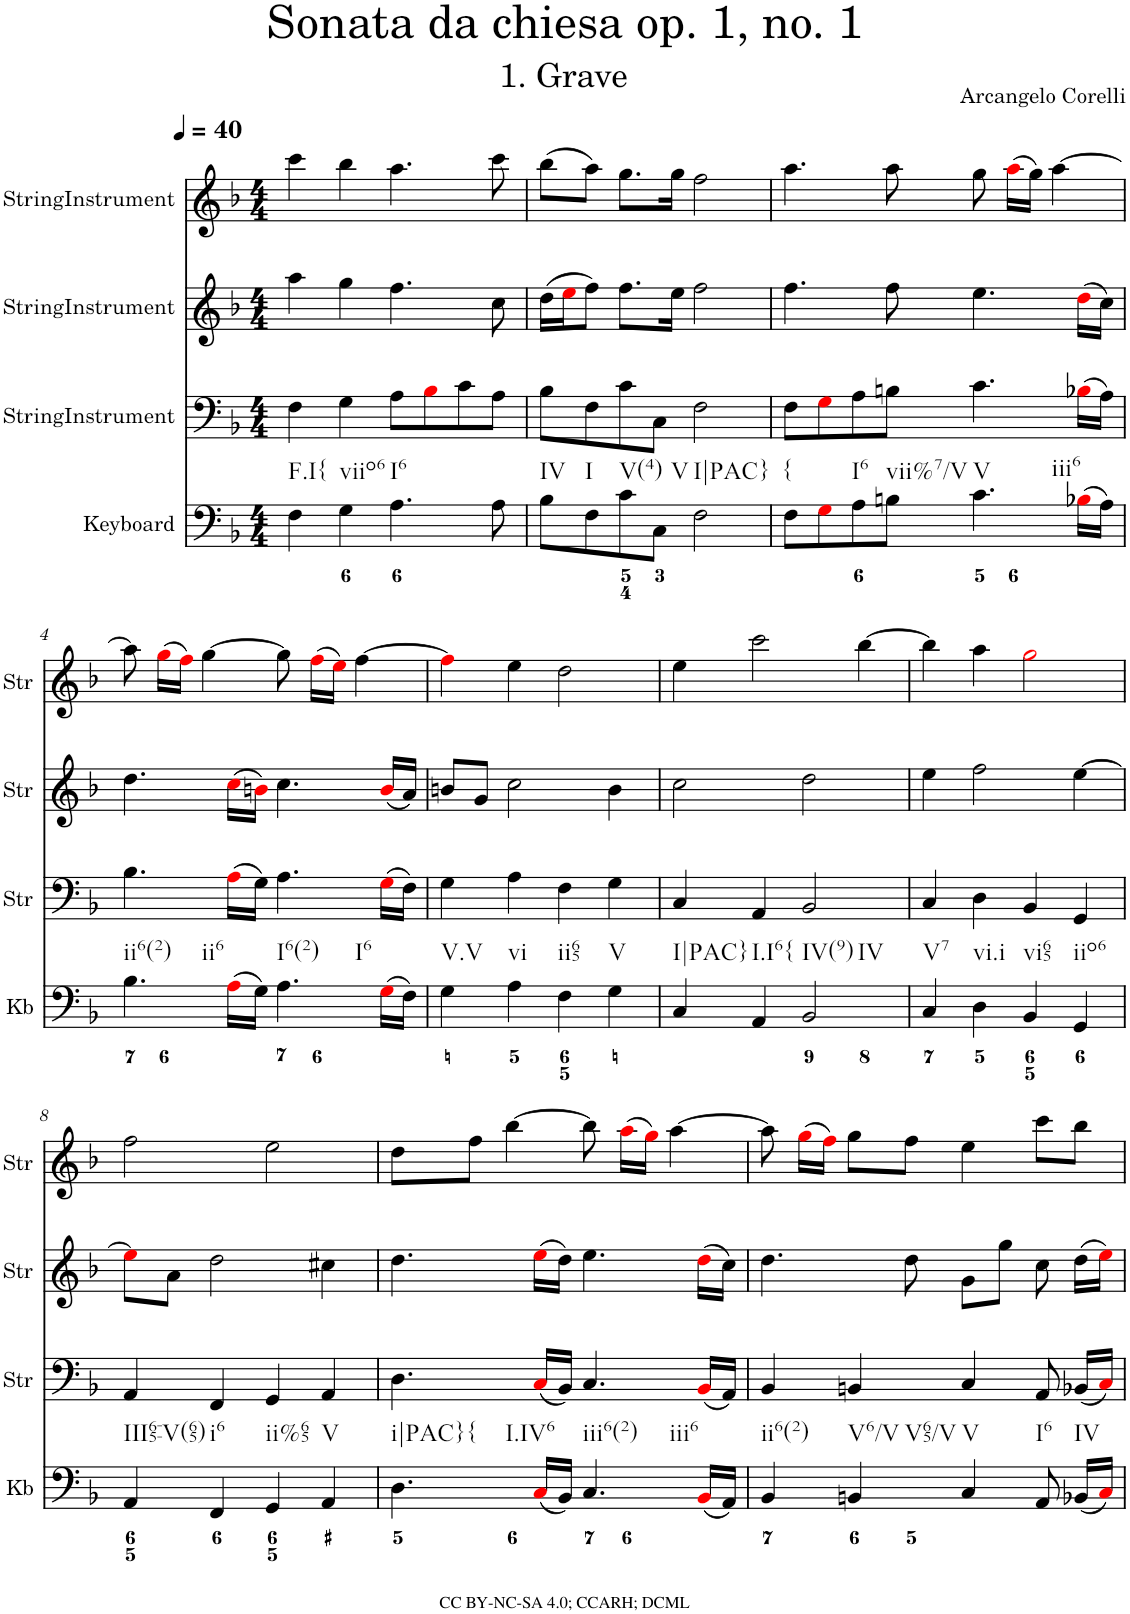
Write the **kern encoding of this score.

**kern	**kern	**kern	**kern
*part4	*part3	*part2	*part1
*staff4	*staff3	*staff2	*staff1
*I"Keyboard	*I"StringInstrument	*I"StringInstrument	*I"StringInstrument
*I'Kb	*I'Str	*I'Str	*I'Str
*clefF4	*clefF4	*clefG2	*clefG2
*k[b-]	*k[b-]	*k[b-]	*k[b-]
*M4/4	*M4/4	*M4/4	*M4/4
*MM40	*MM40	*MM40	*MM40
=1	=1	=1	=1
!LO:TX:b:t=F.I{	!	!	!
4F\	4F\	4aa\	4ccc\
!LO:TX:b:t=viio6	!	!	!
4G\	4G\	4gg\	4bb-\
!LO:TX:b:t=I6	!	!	!
4.A\	8A\L	4.ff\	4.aa\
.	8B-i\	.	.
.	8c\	.	.
8A\	8A\J	8cc\	8ccc\
=2	=2	=2	=2
!LO:TX:b:t=IV	!	!	!
8B-\L	8B-\L	(16dd\LL	(8bb-\L
.	.	16eei\J	.
!LO:TX:b:t=I	!	!	!
8F\	8F\	8ff\J)	8aa\J)
!LO:TX:b:t=V(4)	!	!	!
8c\	8c\	8.ff\L	8.gg\L
!LO:TX:b:t=V	!	!	!
8C\J	8C\J	.	.
.	.	16ee\Jk	16gg\Jk
!LO:TX:b:t=I|PAC}	!	!	!
2F\	2F\	2ff\	2ff\
=3	=3	=3	=3
!LO:TX:b:t={	!	!	!
8F\L	8F\L	4.ff\	4.aa\
8Gi\	8Gi\	.	.
!LO:TX:b:t=I6	!	!	!
8A\	8A\	.	.
!LO:TX:b:t=vii%7/V	!	!	!
8Bn\J	8Bn\J	8ff\	8aa\
!LO:TX:b:t=V	!	!	!
!LO:TX:b:t=iii6	!	!	!
4.c\	4.c\	4.ee\	8gg\
.	.	.	(16aai\LL
.	.	.	16gg\JJ)
.	.	.	[4aa\
(16B-Xi\LL	(16B-Xi\LL	(16ddi\LL	.
16A\JJ)	16A\JJ)	16cc\JJ)	.
!!LO:LB:g=z
=4	=4	=4	=4
!LO:TX:b:t=ii6(2)	!	!	!
!LO:TX:b:t=ii6	!	!	!
4.B-\	4.B-\	4.dd\	8aa\]
.	.	.	(16ggi\LL
.	.	.	16ffi\JJ)
.	.	.	[4gg\
(16Ai\LL	(16Ai\LL	(16cci\LL	.
16G\JJ)	16G\JJ)	16bni\JJ)	.
!LO:TX:b:t=I6(2)	!	!	!
!LO:TX:b:t=I6	!	!	!
4.A\	4.A\	4.cc\	8gg\]
.	.	.	(16ffi\LL
.	.	.	16eei\JJ)
.	.	.	[4ff\
(16Gi\LL	(16Gi\LL	(16bi/LL	.
16F\JJ)	16F\JJ)	16a/JJ)	.
=5	=5	=5	=5
!LO:TX:b:t=V.V	!	!	!
4G\	4G\	8bn/L	4ffi\]
.	.	8g/J	.
!LO:TX:b:t=vi	!	!	!
4A\	4A\	2cc\	4ee\
!LO:TX:b:t=ii65	!	!	!
4F\	4F\	.	2dd\
!LO:TX:b:t=V	!	!	!
4G\	4G\	4b\	.
=6	=6	=6	=6
!LO:TX:b:t=I|PAC}	!	!	!
4C/	4C/	2cc\	4ee\
!LO:TX:b:t=I.I6{	!	!	!
4AA/	4AA/	.	2ccc\
!LO:TX:b:t=IV(9)	!	!	!
!LO:TX:b:t=IV	!	!	!
2BB-/	2BB-/	2dd\	.
.	.	.	[4bb-\
=7	=7	=7	=7
!LO:TX:b:t=V7	!	!	!
4C/	4C/	4ee\	4bb-\]
!LO:TX:b:t=vi.i	!	!	!
4D\	4D\	2ff\	4aa\
!LO:TX:b:t=vi65	!	!	!
4BB-/	4BB-/	.	2ggi\
!LO:TX:b:t=iio6	!	!	!
4GG/	4GG/	[4ee\	.
!!LO:LB:g=z
=8	=8	=8	=8
!LO:TX:b:t=III65-V(65)	!	!	!
4AA/	4AA/	8eei\L]	2ff\
.	.	8a\J	.
!LO:TX:b:t=i6	!	!	!
4FF/	4FF/	2dd\	.
!LO:TX:b:t=ii%65	!	!	!
4GG/	4GG/	.	2ee\
!LO:TX:b:t=V	!	!	!
4AA/	4AA/	4cc#X\	.
=9	=9	=9	=9
!LO:TX:b:t=i|PAC}	!	!	!
!LO:TX:b:t={	!	!	!
!LO:TX:b:t=I.IV6	!	!	!
4.D\	4.D\	4.dd\	8dd\L
.	.	.	8ff\J
.	.	.	[4bb-\
(16Ci/LL	(16Ci/LL	(16eei\LL	.
16BB-/JJ)	16BB-/JJ)	16dd\JJ)	.
!LO:TX:b:t=iii6(2)	!	!	!
!LO:TX:b:t=iii6	!	!	!
4.C/	4.C/	4.ee\	8bb-\]
.	.	.	(16aai\LL
.	.	.	16ggi\JJ)
.	.	.	[4aa\
(16BB-i/LL	(16BB-i/LL	(16ddi\LL	.
16AA/JJ)	16AA/JJ)	16cc\JJ)	.
=10	=10	=10	=10
!LO:TX:b:t=ii6(2)	!	!	!
4BB-/	4BB-/	4.dd\	8aa\]
.	.	.	(16ggi\LL
.	.	.	16ffi\JJ)
!LO:TX:b:t=V6/V	!	!	!
!LO:TX:b:t=V65/V	!	!	!
4BBn/	4BBn/	.	8gg\L
.	.	8dd\	8ff\J
!LO:TX:b:t=V	!	!	!
4C/	4C/	8g\L	4ee\
.	.	8gg\J	.
!LO:TX:b:t=I6	!	!	!
8AA/	8AA/	8cc\	8ccc\L
!LO:TX:b:t=IV	!	!	!
(16BB-X/LL	(16BB-X/LL	(16dd\LL	8bb-\J
16Ci/JJ)	16Ci/JJ)	16eei\JJ)	.
=	=	=	=
*-	*-	*-	*-
